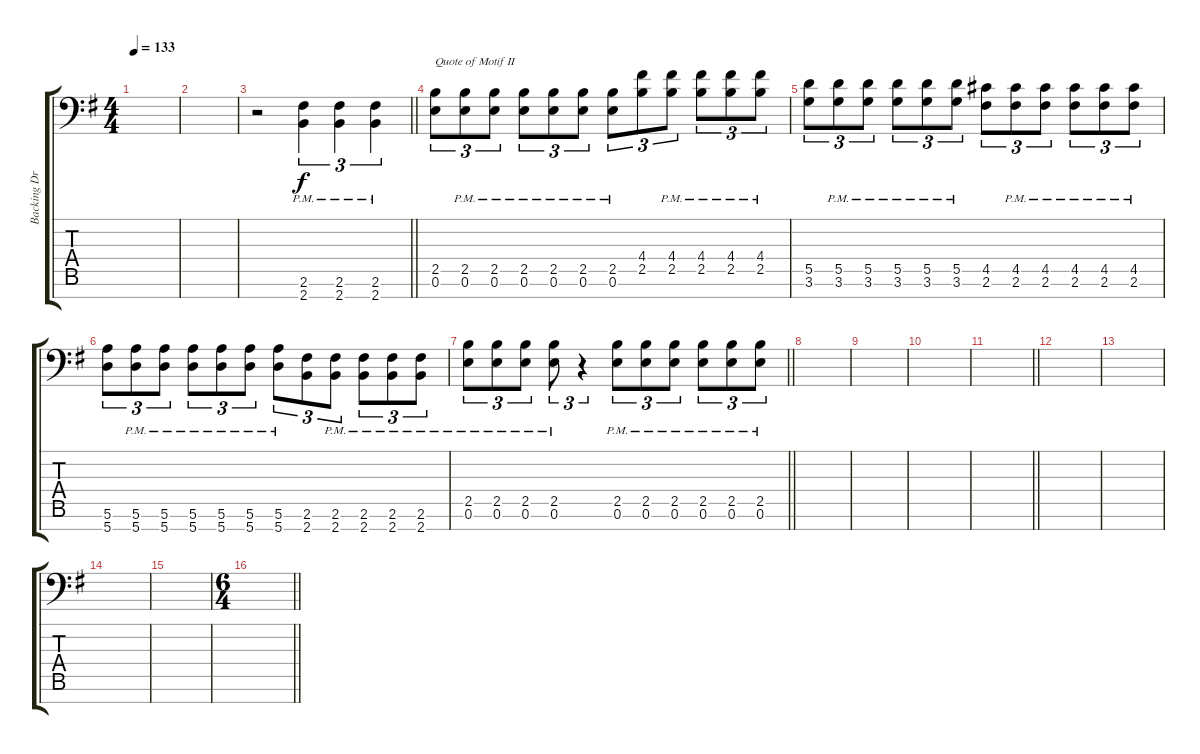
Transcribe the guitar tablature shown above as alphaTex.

\track ("Backing Dropped A" "Backing Dr") {instrument distortionguitar}
\staff {score tabs}
\tuning (E4 B3 G3 D3 A2 E2 A1) {hide}
\ts (4 4)
\tempo 133
\clef f4
\ks eminor
|
|
\barLineRight lightlight
r.2{volume 15} (2.6{pm} 2.7{pm}).4{tu (3 2)} (2.6{pm} 2.7{pm}).4{tu (3 2)} (2.6{pm} 2.7{pm}).4{tu (3 2)} |
(2.5 0.6).8{tu (3 2) txt "Quote of Motif II"} (2.5{pm} 0.6{pm}).8{tu (3 2)} (2.5{pm} 0.6{pm}).8{tu (3 2)} (2.5{pm} 0.6{pm}).8{tu (3 2)} (2.5{pm} 0.6{pm}).8{tu (3 2)} (2.5{pm} 0.6{pm}).8{tu (3 2)} (2.5{pm} 0.6{pm}).8{tu (3 2)} (4.4 2.5).8{tu (3 2)} (4.4{pm} 2.5{pm}).8{tu (3 2)} (4.4{pm} 2.5{pm}).8{tu (3 2)} (4.4{pm} 2.5{pm}).8{tu (3 2)} (4.4{pm} 2.5{pm}).8{tu (3 2)} |
(5.5 3.6).8{tu (3 2)} (5.5{pm} 3.6{pm}).8{tu (3 2)} (5.5{pm} 3.6{pm}).8{tu (3 2)} (5.5{pm} 3.6{pm}).8{tu (3 2)} (5.5{pm} 3.6{pm}).8{tu (3 2)} (5.5{pm} 3.6{pm}).8{tu (3 2)} (4.5 2.6).8{tu (3 2)} (4.5{pm} 2.6{pm}).8{tu (3 2)} (4.5{pm} 2.6{pm}).8{tu (3 2)} (4.5{pm} 2.6{pm}).8{tu (3 2)} (4.5{pm} 2.6{pm}).8{tu (3 2)} (4.5{pm} 2.6{pm}).8{tu (3 2)} |
(5.6 5.7).8{tu (3 2)} (5.6{pm} 5.7{pm}).8{tu (3 2)} (5.6{pm} 5.7{pm}).8{tu (3 2)} (5.6{pm} 5.7{pm}).8{tu (3 2)} (5.6{pm} 5.7{pm}).8{tu (3 2)} (5.6{pm} 5.7{pm}).8{tu (3 2)} (5.6{pm} 5.7{pm}).8{tu (3 2)} (2.6 2.7).8{tu (3 2)} (2.6{pm} 2.7{pm}).8{tu (3 2)} (2.6{pm} 2.7{pm}).8{tu (3 2)} (2.6{pm} 2.7{pm}).8{tu (3 2)} (2.6{pm} 2.7{pm}).8{tu (3 2)} |
\barLineRight lightlight
(2.5{pm} 0.6{pm}).8{tu (3 2)} (2.5{pm} 0.6{pm}).8{tu (3 2)} (2.5{pm} 0.6{pm}).8{tu (3 2)} (2.5{pm} 0.6{pm}).8{tu (3 2)} r.4{tu (3 2)} (2.5{pm} 0.6{pm}).8{tu (3 2)} (2.5{pm} 0.6{pm}).8{tu (3 2)} (2.5{pm} 0.6{pm}).8{tu (3 2)} (2.5{pm} 0.6{pm}).8{tu (3 2)} (2.5{pm} 0.6{pm}).8{tu (3 2)} (2.5{pm} 0.6{pm}).8{tu (3 2)} |
\section ("" "")
|
|
|
\barLineRight lightlight
|
|
|
|
|
\ts (6 4)
\barLineRight lightlight
